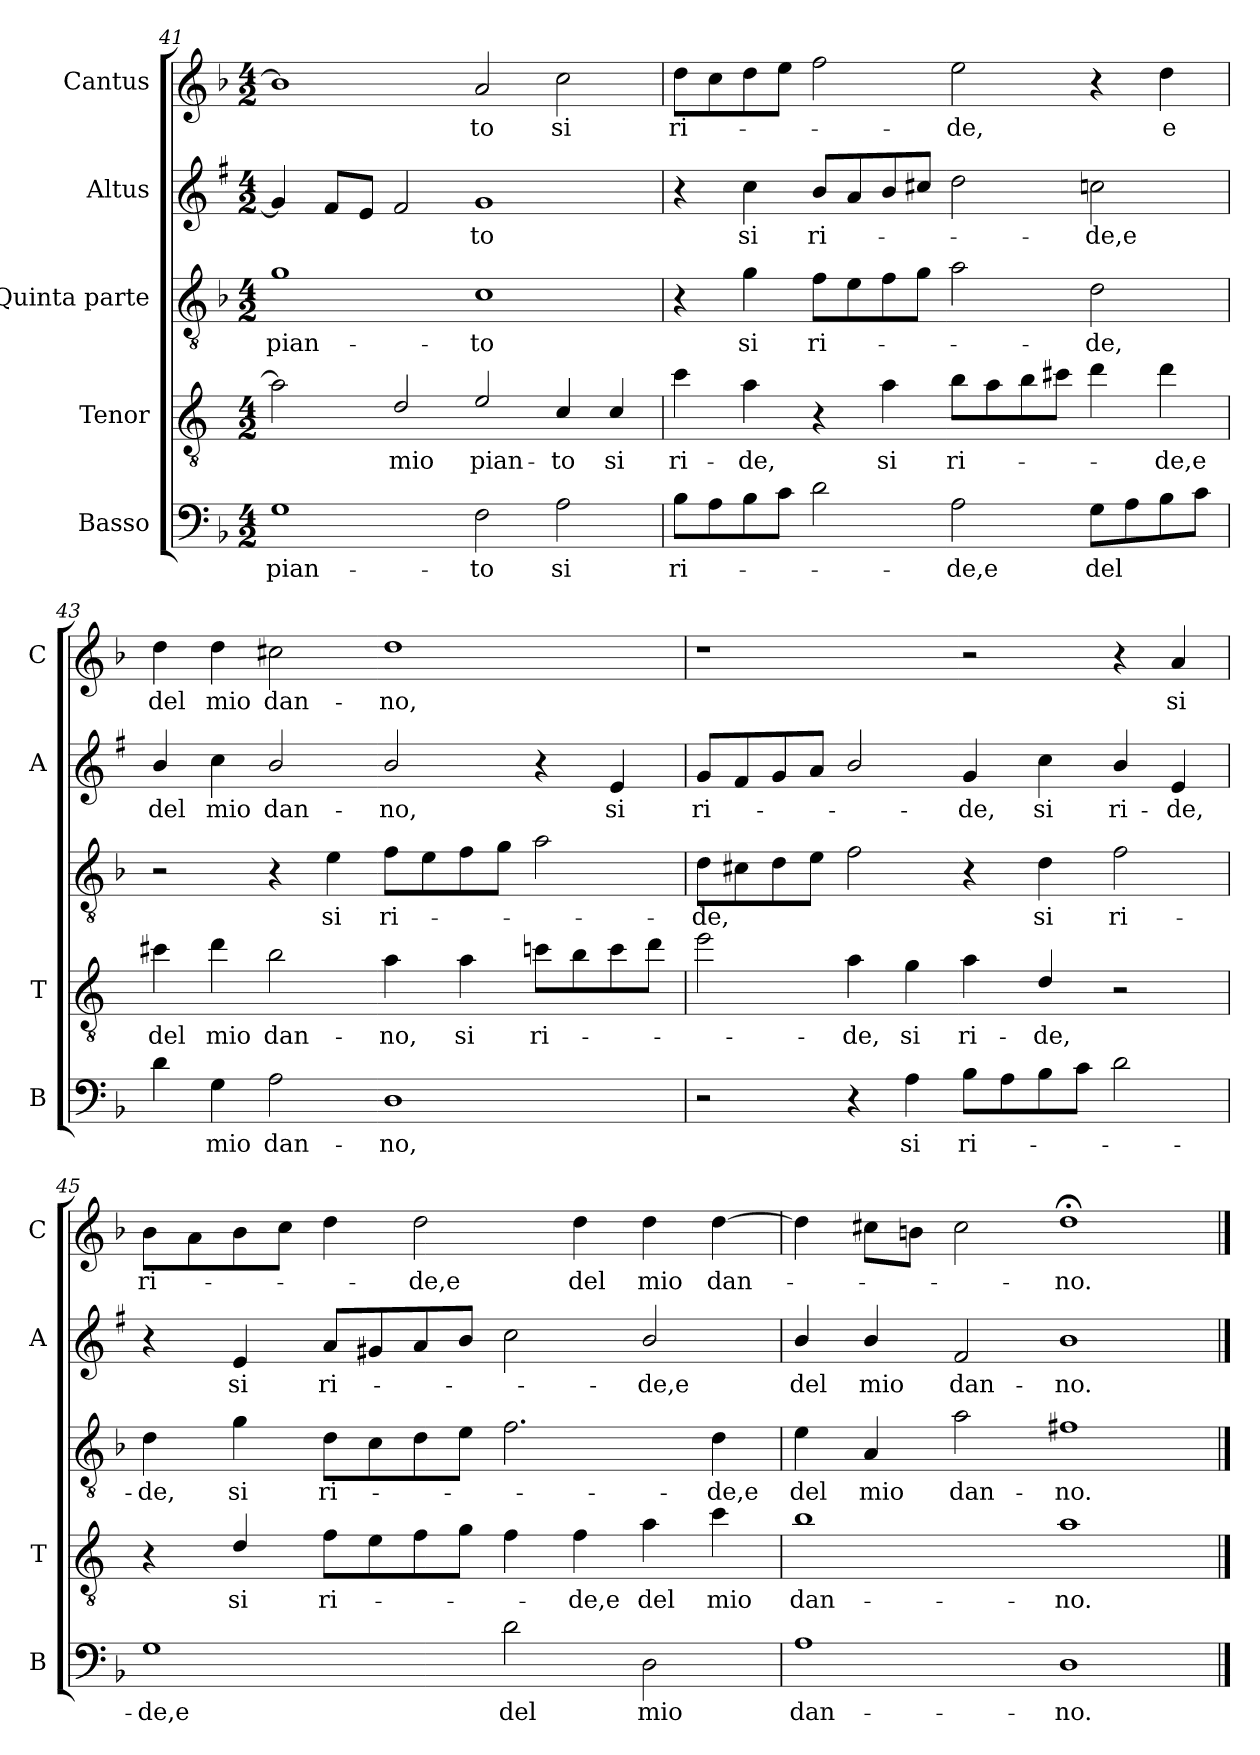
**kern	**text	**kern	**text	**kern	**text	**kern	**text	**kern	**text
*part5	*part5	*part4	*part4	*part3	*part3	*part2	*part2	*part1	*part1
*staff5	*staff5	*staff4	*staff4	*staff3	*staff3	*staff2	*staff2	*staff1	*staff1
*I"Basso	*	*I"Tenor	*	*I"Quinta parte	*	*I"Altus	*	*I"Cantus	*
*I'B	*	*I'T	*	*	*	*I'A	*	*I'C	*
*clefF4	*	*clefGv2	*	*clefGv2	*	*clefG2	*	*clefG2	*
*	*	*ITrd4c7	*	*	*	*ITrd1c2	*	*	*
*k[b-]	*	*k[b-]	*	*k[b-]	*	*k[b-]	*	*k[b-]	*
*F:	*	*F:	*	*F:	*	*F:	*	*F:	*
*M4/2	*	*M4/2	*	*M4/2	*	*M4/2	*	*M4/2	*
=41	=41	=41	=41	=41	=41	=41	=41	=41	=41
!	!LO:LY:b	!	!	!	!LO:LY:b	!	!	!	!
1G	pian-	2d\]	.	1g	pian-	4f/]	.	1b-]	.
.	.	.	.	.	.	8e/L	.	.	.
.	.	.	.	.	.	8d/J	.	.	.
!	!	!	!LO:LY:b	!	!	!	!	!	!
.	.	2G/	mio	.	.	2e/	.	.	.
!	!LO:LY:b	!	!LO:LY:b	!	!LO:LY:b	!	!LO:LY:b	!	!LO:LY:b
2F\	-to	2A/	pian-	1c	-to	1f	-to	2a/	-to
!	!LO:LY:b	!	!LO:LY:b	!	!	!	!	!	!LO:LY:b
2A\	si	4F/	-to	.	.	.	.	2cc\	si
!	!	!	!LO:LY:b	!	!	!	!	!	!
.	.	4F/	si	.	.	.	.	.	.
=42	=42	=42	=42	=42	=42	=42	=42	=42	=42
!	!LO:LY:b	!	!LO:LY:b	!	!	!	!	!	!LO:LY:b
8B-\L	ri-	4f\	ri-	4r	.	4r	.	8dd\L	ri-
8A\	.	.	.	.	.	.	.	8cc\	.
!	!	!	!LO:LY:b	!	!LO:LY:b	!	!LO:LY:b	!	!
8B-\	.	4d\	-de,	4g\	si	4b-\	si	8dd\	.
8c\J	.	.	.	.	.	.	.	8ee\J	.
!	!	!	!	!	!LO:LY:b	!	!LO:LY:b	!	!
2d\	.	4r	.	8f\L	ri-	8a/L	ri-	2ff\	.
.	.	.	.	8e\	.	8g/	.	.	.
!	!	!	!LO:LY:b	!	!	!	!	!	!
.	.	4d\	si	8f\	.	8a/	.	.	.
.	.	.	.	8g\J	.	8bn/J	.	.	.
!	!LO:LY:b	!	!LO:LY:b	!	!	!	!	!	!LO:LY:b
2A\	-de,e	8e\L	ri-	2a\	.	2cc\	.	2ee\	-de,
.	.	8d\	.	.	.	.	.	.	.
.	.	8e\	.	.	.	.	.	.	.
.	.	8f#X\J	.	.	.	.	.	.	.
!	!LO:LY:b	!	!	!	!LO:LY:b	!	!LO:LY:b	!	!
8G\L	del	4g\	.	2d\	-de,	2b-X\	-de,e	4r	.
8A\	.	.	.	.	.	.	.	.	.
!	!	!	!LO:LY:b	!	!	!	!	!	!LO:LY:b
8B-\	.	4g\	-de,e	.	.	.	.	4dd\	e
8c\J	.	.	.	.	.	.	.	.	.
=43	=43	=43	=43	=43	=43	=43	=43	=43	=43
!	!	!	!LO:LY:b	!	!	!	!LO:LY:b	!	!LO:LY:b
4d\	.	4f#X\	del	2r	.	4a/	del	4dd\	del
!	!LO:LY:b	!	!LO:LY:b	!	!	!	!LO:LY:b	!	!LO:LY:b
4G\	mio	4g\	mio	.	.	4b-\	mio	4dd\	mio
!	!LO:LY:b	!	!LO:LY:b	!	!	!	!LO:LY:b	!	!LO:LY:b
2A\	dan-	2e\	dan-	4r	.	2a/	dan-	2cc#X\	dan-
!	!	!	!	!	!LO:LY:b	!	!	!	!
.	.	.	.	4e\	si	.	.	.	.
!	!LO:LY:b	!	!LO:LY:b	!	!LO:LY:b	!	!LO:LY:b	!	!LO:LY:b
1D	-no,	4d\	-no,	8f\L	ri-	2a/	-no,	1dd	-no,
.	.	.	.	8e\	.	.	.	.	.
!	!	!	!LO:LY:b	!	!	!	!	!	!
.	.	4d\	si	8f\	.	.	.	.	.
.	.	.	.	8g\J	.	.	.	.	.
!	!	!	!LO:LY:b	!	!	!	!	!	!
.	.	8fn\L	ri-	2a\	.	4r	.	.	.
.	.	8e\	.	.	.	.	.	.	.
!	!	!	!	!	!	!	!LO:LY:b	!	!
.	.	8f\	.	.	.	4d/	si	.	.
.	.	8g\J	.	.	.	.	.	.	.
!!LO:LB:g=z
=44	=44	=44	=44	=44	=44	=44	=44	=44	=44
!	!	!	!	!	!LO:LY:b	!	!LO:LY:b	!	!
2r	.	2a\	.	8d\L	-de,	8f/L	ri-	1r	.
.	.	.	.	8c#X\	.	8e/	.	.	.
.	.	.	.	8d\	.	8f/	.	.	.
.	.	.	.	8e\J	.	8g/J	.	.	.
!	!	!	!LO:LY:b	!	!	!	!	!	!
4r	.	4d\	-de,	2f\	.	2a/	.	.	.
!	!LO:LY:b	!	!LO:LY:b	!	!	!	!	!	!
4A\	si	4c\	si	.	.	.	.	.	.
!	!LO:LY:b	!	!LO:LY:b	!	!	!	!LO:LY:b	!	!
8B-\L	ri-	4d\	ri-	4r	.	4f/	-de,	2r	.
8A\	.	.	.	.	.	.	.	.	.
!	!	!	!LO:LY:b	!	!LO:LY:b	!	!LO:LY:b	!	!
8B-\	.	4G/	-de,	4d\	si	4b-\	si	.	.
8c\J	.	.	.	.	.	.	.	.	.
!	!	!	!	!	!LO:LY:b	!	!LO:LY:b	!	!
2d\	.	2r	.	2f\	ri-	4a/	ri-	4r	.
!	!	!	!	!	!	!	!LO:LY:b	!	!LO:LY:b
.	.	.	.	.	.	4d/	-de,	4a/	si
=45	=45	=45	=45	=45	=45	=45	=45	=45	=45
!	!LO:LY:b	!	!	!	!LO:LY:b	!	!	!	!LO:LY:b
1G	-de,e	4r	.	4d\	-de,	4r	.	8b-\L	ri-
.	.	.	.	.	.	.	.	8a\	.
!	!	!	!LO:LY:b	!	!LO:LY:b	!	!LO:LY:b	!	!
.	.	4G/	si	4g\	si	4d/	si	8b-\	.
.	.	.	.	.	.	.	.	8cc\J	.
!	!	!	!LO:LY:b	!	!LO:LY:b	!	!LO:LY:b	!	!
.	.	8B-\L	ri-	8d\L	ri-	8g/L	ri-	4dd\	.
.	.	8A\	.	8c\	.	8f#X/	.	.	.
!	!	!	!	!	!	!	!	!	!LO:LY:b
.	.	8B-\	.	8d\	.	8g/	.	2dd\	-de,e
.	.	8c\J	.	8e\J	.	8a/J	.	.	.
!	!LO:LY:b	!	!	!	!	!	!	!	!
2d\	del	4B-\	.	2.f\	.	2b-\	.	.	.
!	!	!	!LO:LY:b	!	!	!	!	!	!LO:LY:b
.	.	4B-\	-de,e	.	.	.	.	4dd\	del
!	!LO:LY:b	!	!LO:LY:b	!	!	!	!LO:LY:b	!	!LO:LY:b
2D\	mio	4d\	del	.	.	2a/	-de,e	4dd\	mio
!	!	!	!LO:LY:b	!	!LO:LY:b	!	!	!	!LO:LY:b
.	.	4f\	mio	4d\	-de,e	.	.	[4dd\	dan-
=46	=46	=46	=46	=46	=46	=46	=46	=46	=46
!	!LO:LY:b	!	!LO:LY:b	!	!LO:LY:b	!	!LO:LY:b	!	!
1A	dan-	1e	dan-	4e\	del	4a/	del	4dd\]	.
!	!	!	!	!	!LO:LY:b	!	!LO:LY:b	!	!
.	.	.	.	4A/	mio	4a/	mio	8cc#X\L	.
.	.	.	.	.	.	.	.	8bn\J	.
!	!	!	!	!	!LO:LY:b	!	!LO:LY:b	!	!
.	.	.	.	2a\	dan-	2e/	dan-	2cc#\	.
!	!LO:LY:b	!	!LO:LY:b	!	!LO:LY:b	!	!LO:LY:b	!	!LO:LY:b
1D	-no.	1d	-no.	1f#X	-no.	1a	-no.	1dd;<	-no.
==	==	==	==	==	==	==	==	==	==
*-	*-	*-	*-	*-	*-	*-	*-	*-	*-
